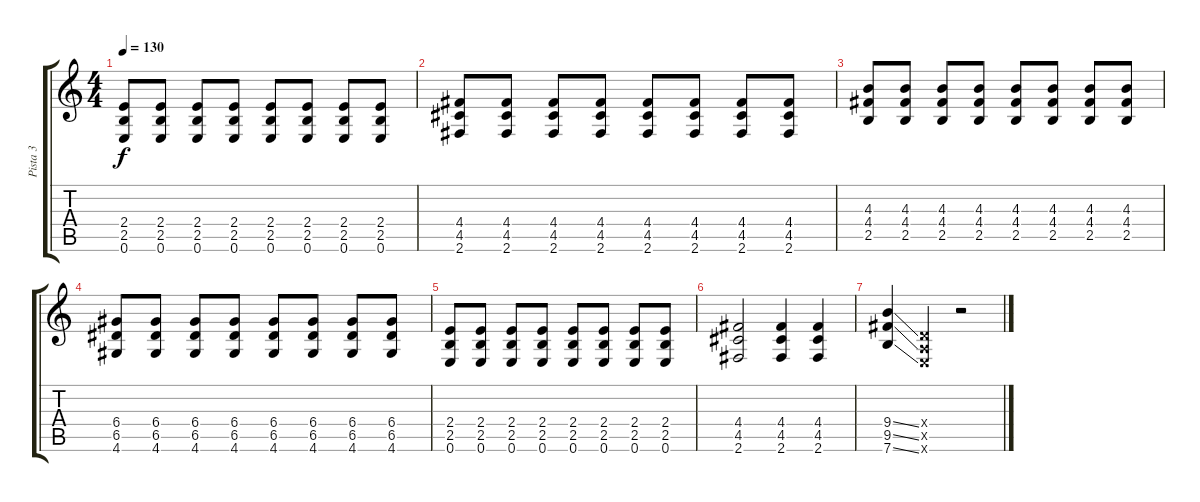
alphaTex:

\track ("Pista 3" "Pista 3") {instrument distortionguitar}
\staff {score tabs}
\tuning (E4 B3 G3 D3 A2 E2) {hide}
\ts (4 4)
\tempo 130
\clef g2
\ks c
(2.4 2.5 0.6).8{dy f} (2.4 2.5 0.6).8 (2.4 2.5 0.6).8 (2.4 2.5 0.6).8 (2.4 2.5 0.6).8 (2.4 2.5 0.6).8 (2.4 2.5 0.6).8 (2.4 2.5 0.6).8 |
(4.4 4.5 2.6).8 (4.4 4.5 2.6).8 (4.4 4.5 2.6).8 (4.4 4.5 2.6).8 (4.4 4.5 2.6).8 (4.4 4.5 2.6).8 (4.4 4.5 2.6).8 (4.4 4.5 2.6).8 |
(4.3 4.4 2.5).8 (4.3 4.4 2.5).8 (4.3 4.4 2.5).8 (4.3 4.4 2.5).8 (4.3 4.4 2.5).8 (4.3 4.4 2.5).8 (4.3 4.4 2.5).8 (4.3 4.4 2.5).8 |
(6.4 6.5 4.6).8 (6.4 6.5 4.6).8 (6.4 6.5 4.6).8 (6.4 6.5 4.6).8 (6.4 6.5 4.6).8 (6.4 6.5 4.6).8 (6.4 6.5 4.6).8 (6.4 6.5 4.6).8 |
(2.4 2.5 0.6).8 (2.4 2.5 0.6).8 (2.4 2.5 0.6).8 (2.4 2.5 0.6).8 (2.4 2.5 0.6).8 (2.4 2.5 0.6).8 (2.4 2.5 0.6).8 (2.4 2.5 0.6).8 |
(4.4 4.5 2.6).2 (4.4 4.5 2.6).4 (4.4 4.5 2.6).4 |
(9.4{ss} 9.5{ss} 7.6{ss}).4 (0.4{x} 0.5{x} 0.6{x}).4 r.2
